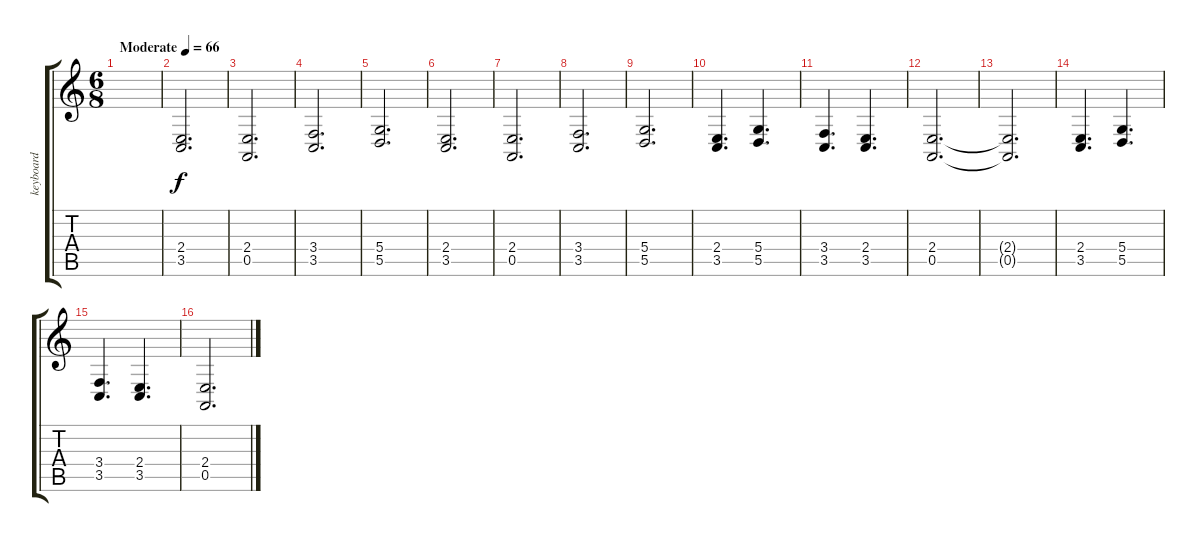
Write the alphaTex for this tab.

\track ("keyboard" "keyboard") {instrument fx2soundtrack}
\staff {score tabs}
\tuning (E4 B3 G3 D3 A2 E2) {hide}
\ts (6 8)
\tempo (66 "Moderate")
\clef g2
\ks c
|
(2.4 3.5).2{d} |
(2.4 0.5).2{d} |
(3.4 3.5).2{d} |
(5.4 5.5).2{d} |
(2.4 3.5).2{d} |
(2.4 0.5).2{d} |
(3.4 3.5).2{d} |
(5.4 5.5).2{d} |
(2.4 3.5).4{d} (5.4 5.5).4{d} |
(3.4 3.5).4{d} (2.4 3.5).4{d} |
(2.4 0.5).2{d} |
(2.4{t} 0.5{t}).2{d} |
(2.4 3.5).4{d} (5.4 5.5).4{d} |
(3.4 3.5).4{d} (2.4 3.5).4{d} |
(2.4 0.5).2{d}
